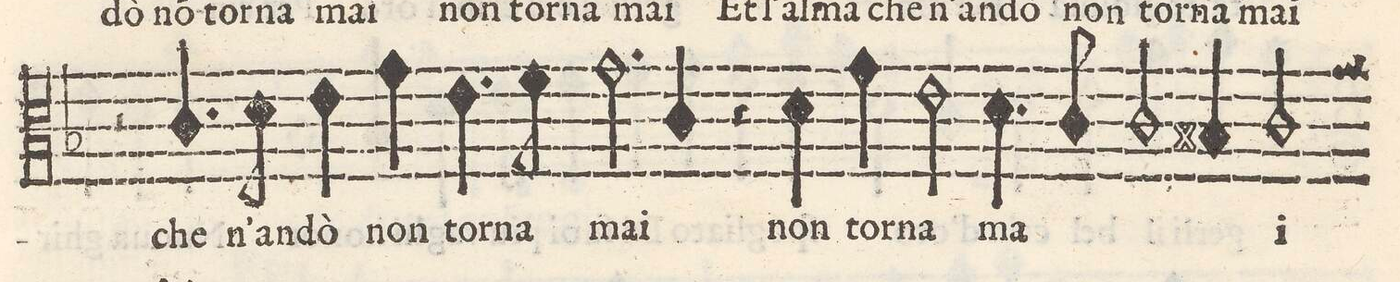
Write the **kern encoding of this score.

**kern	**text
*I"QVINTO	*
*clefC3	*
*k[b-]	*
*met(C)	*
*M2/1	*
2r	.
4.c/	che
8d\	n'an-
4e\	-dò
4g\	non
4.e\	tor-
8f\	-na
=31-	=31-
2.g\	ma-
4c/	-i
4r	.
4d\	non
4g\	tor-
2e\	-na
=32-	=32-
4.d\	ma-
8c/	.
2c/	.
4Bn/	.
2c/	-i
*custos:g	*
=33-	=33-
*-	*-
